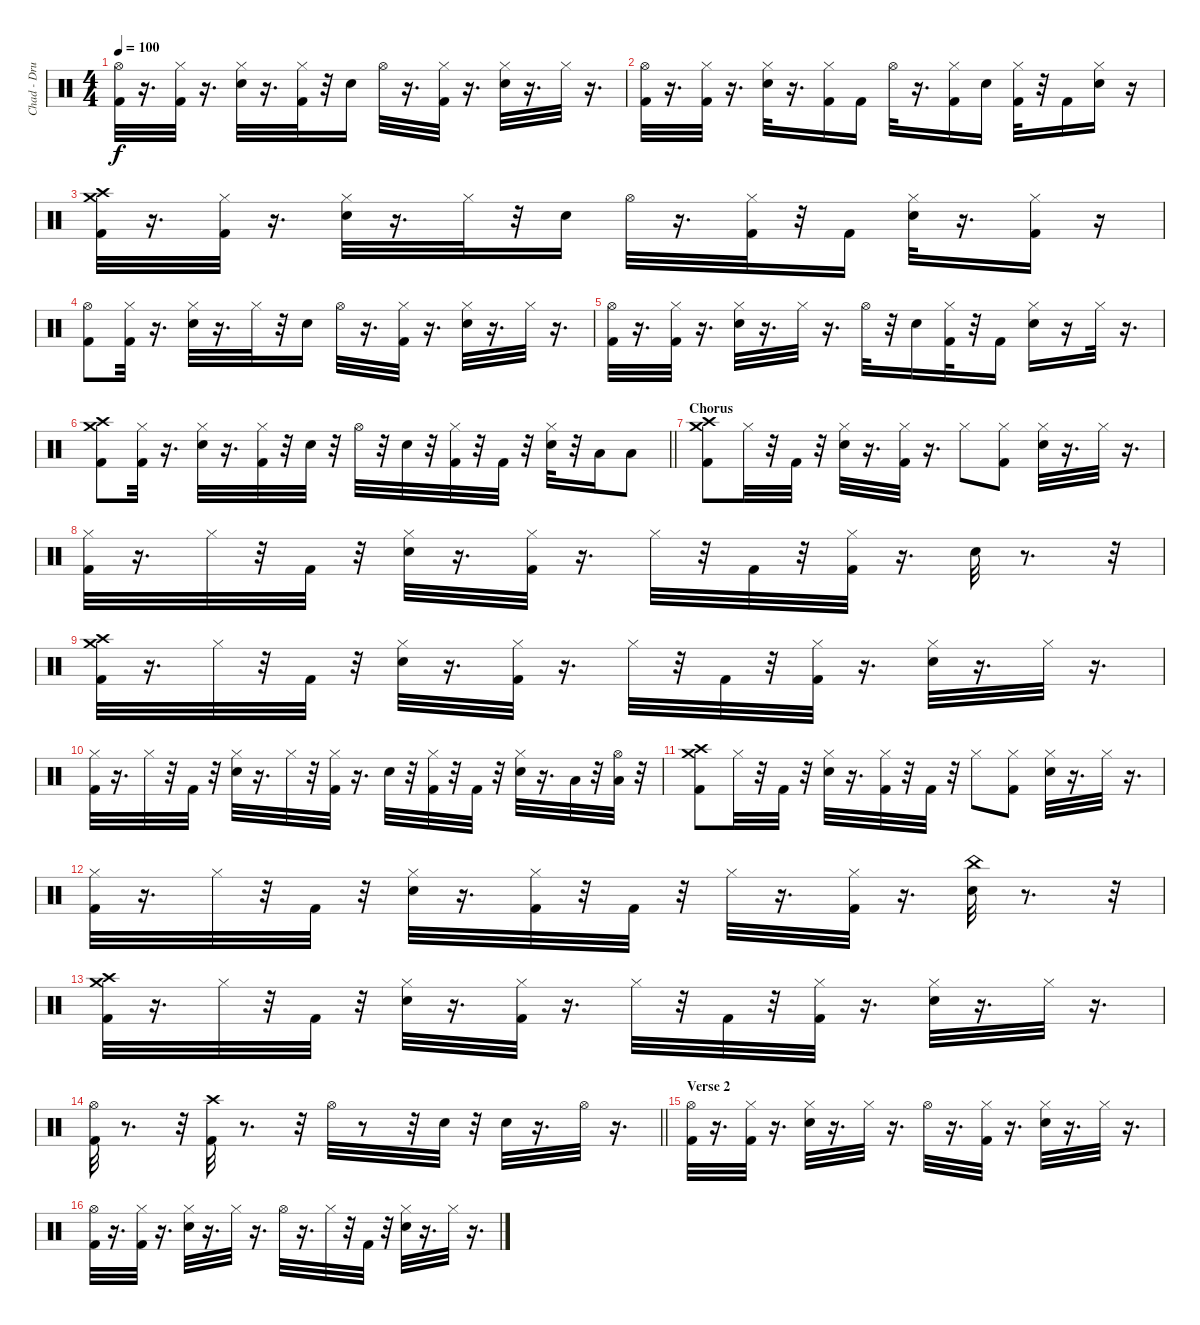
\track ("Chad - Drums" "Chad - Dru") {instrument percussion}
\staff {score}
\articulation defaults
\ts (4 4)
\tempo 100
\clef neutral
\ks c
("Hi-Hat (open)" "Kick (hit) 2").32{dy f} r.16{d} ("Hi-Hat (closed)" "Kick (hit) 2").32 r.16{d} ("Snare (hit) 2" "Hi-Hat (closed)").32 r.16{d} ("Hi-Hat (closed)" "Kick (hit) 2").32 r.32 "Snare (hit) 2".16 "Hi-Hat (open)".32 r.16{d} ("Hi-Hat (closed)" "Kick (hit) 2").32 r.16{d} ("Snare (hit) 2" "Hi-Hat (closed)").32 r.16{d} "Hi-Hat (closed)".32 r.16{d} |
("Hi-Hat (open)" "Kick (hit) 2").32 r.16{d} ("Hi-Hat (closed)" "Kick (hit) 2").32 r.16{d} ("Hi-Hat (closed)" "Snare (hit) 2").32 r.16{d} ("Kick (hit) 2" "Hi-Hat (closed)").16 "Kick (hit) 2".16 "Hi-Hat (open)".32 r.16{d} ("Kick (hit) 2" "Hi-Hat (closed)").16 "Snare (hit) 2".16 ("Kick (hit) 2" "Hi-Hat (closed)").32 r.32 "Kick (hit) 2".16 ("Snare (hit) 2" "Hi-Hat (closed)").16 r.16 |
("Kick (hit) 2" "Crash medium (hit)" "Crash high (hit)").32 r.16{d} ("Hi-Hat (closed)" "Kick (hit) 2").32 r.16{d} ("Snare (hit) 2" "Hi-Hat (closed)").32 r.16{d} "Hi-Hat (closed)".32 r.32 "Snare (hit) 2".16 "Hi-Hat (open)".32 r.16{d} ("Hi-Hat (closed)" "Kick (hit) 2").32 r.32 "Kick (hit) 2".16 ("Hi-Hat (closed)" "Snare (hit) 2").32 r.16{d} ("Kick (hit) 2" "Hi-Hat (closed)").16 r.16 |
("Hi-Hat (open)" "Kick (hit) 2").8 ("Hi-Hat (closed)" "Kick (hit) 2").32 r.16{d} ("Snare (hit) 2" "Hi-Hat (closed)").32 r.16{d} "Hi-Hat (closed)".32 r.32 "Snare (hit) 2".16 "Hi-Hat (open)".32 r.16{d} ("Hi-Hat (closed)" "Kick (hit) 2").32 r.16{d} ("Snare (hit) 2" "Hi-Hat (closed)").32 r.16{d} "Hi-Hat (closed)".32 r.16{d} |
("Kick (hit) 2" "Hi-Hat (open)").32 r.16{d} ("Hi-Hat (closed)" "Kick (hit) 2").32 r.16{d} ("Snare (hit) 2" "Hi-Hat (closed)").32 r.16{d} "Hi-Hat (closed)".32 r.16{d} "Hi-Hat (open)".32 r.32 "Snare (hit) 2".16 ("Hi-Hat (closed)" "Kick (hit) 2").32 r.32 "Kick (hit) 2".16 ("Hi-Hat (closed)" "Snare (hit) 2").16 r.16 "Hi-Hat (closed)".32 r.16{d} |
\barLineRight lightlight
("Crash medium (hit)" "Kick (hit) 2" "Crash high (hit)").8 ("Kick (hit) 2" "Hi-Hat (closed)").32 r.16{d} ("Hi-Hat (closed)" "Snare (hit) 2").32 r.16{d} ("Kick (hit) 2" "Hi-Hat (closed)").32 r.32 "Snare (hit) 2".32 r.32 "Hi-Hat (open)".32 r.32 "Snare (hit) 2".32 r.32 ("Hi-Hat (closed)" "Kick (hit) 2").32 r.32 "Kick (hit) 2".32 r.32 ("Snare (hit) 2" "Hi-Hat (closed)").32 r.32 "Low Floor Tom (hit)".16 "Low Floor Tom (hit)".8 |
\section ("" "Chorus")
("Crash medium (hit)" "Kick (hit) 2" "Crash high (hit)").8 "Hi-Hat (closed)".32 r.32 "Kick (hit) 2".32 r.32 ("Hi-Hat (closed)" "Snare (hit) 2").32 r.16{d} ("Hi-Hat (closed)" "Kick (hit) 2").32 r.16{d} "Hi-Hat (closed)".8 ("Kick (hit) 2" "Hi-Hat (closed)").8 ("Snare (hit) 2" "Hi-Hat (closed)").32 r.16{d} "Hi-Hat (closed)".32 r.16{d} |
("Hi-Hat (closed)" "Kick (hit) 2").32 r.16{d} "Hi-Hat (closed)".32 r.32 "Kick (hit) 2".32 r.32 ("Hi-Hat (closed)" "Snare (hit) 2").32 r.16{d} ("Hi-Hat (closed)" "Kick (hit) 2").32 r.16{d} "Hi-Hat (closed)".32 r.32 "Kick (hit) 2".32 r.32 ("Kick (hit) 2" "Hi-Hat (closed)").32 r.16{d} "Snare (hit) 2".32 r.8{d} r.32 |
("Crash medium (hit)" "Kick (hit) 2" "Crash high (hit)").32 r.16{d} "Hi-Hat (closed)".32 r.32 "Kick (hit) 2".32 r.32 ("Snare (hit) 2" "Hi-Hat (closed)").32 r.16{d} ("Hi-Hat (closed)" "Kick (hit) 2").32 r.16{d} "Hi-Hat (closed)".32 r.32 "Kick (hit) 2".32 r.32 ("Kick (hit) 2" "Hi-Hat (closed)").32 r.16{d} ("Hi-Hat (closed)" "Snare (hit) 2").32 r.16{d} "Hi-Hat (closed)".32 r.16{d} |
("Kick (hit) 2" "Hi-Hat (closed)").32 r.16{d} "Hi-Hat (closed)".32 r.32 "Kick (hit) 2".32 r.32 ("Snare (hit) 2" "Hi-Hat (closed)").32 r.16{d} "Hi-Hat (closed)".32 r.32 ("Kick (hit) 2" "Hi-Hat (closed)").32 r.16{d} "Snare (hit) 2".32 r.32 ("Kick (hit) 2" "Hi-Hat (closed)").32 r.32 "Kick (hit) 2".32 r.32 ("Snare (hit) 2" "Hi-Hat (closed)").32 r.16{d} "Low Floor Tom (hit)".32 r.32 ("Hi-Hat (open)" "Low Floor Tom (hit)").32 r.32 |
("Crash medium (hit)" "Kick (hit) 2" "Crash high (hit)").8 "Hi-Hat (closed)".32 r.32 "Kick (hit) 2".32 r.32 ("Hi-Hat (closed)" "Snare (hit) 2").32 r.16{d} ("Hi-Hat (closed)" "Kick (hit) 2").32 r.32 "Kick (hit) 2".32 r.32 "Hi-Hat (closed)".8 ("Kick (hit) 2" "Hi-Hat (closed)").8 ("Snare (hit) 2" "Hi-Hat (closed)").32 r.16{d} "Hi-Hat (closed)".32 r.16{d} |
("Hi-Hat (closed)" "Kick (hit) 2").32 r.16{d} "Hi-Hat (closed)".32 r.32 "Kick (hit) 2".32 r.32 ("Hi-Hat (closed)" "Snare (hit) 2").32 r.16{d} ("Hi-Hat (closed)" "Kick (hit) 2").32 r.32 "Kick (hit) 2".32 r.32 "Hi-Hat (closed)".32 r.16{d} ("Kick (hit) 2" "Hi-Hat (closed)").32 r.16{d} ("China (hit)" "Snare (hit) 2").32 r.8{d} r.32 |
("Crash medium (hit)" "Kick (hit) 2" "Crash high (hit)").32 r.16{d} "Hi-Hat (closed)".32 r.32 "Kick (hit) 2".32 r.32 ("Snare (hit) 2" "Hi-Hat (closed)").32 r.16{d} ("Hi-Hat (closed)" "Kick (hit) 2").32 r.16{d} "Hi-Hat (closed)".32 r.32 "Kick (hit) 2".32 r.32 ("Kick (hit) 2" "Hi-Hat (closed)").32 r.16{d} ("Hi-Hat (closed)" "Snare (hit) 2").32 r.16{d} "Hi-Hat (closed)".32 r.16{d} |
\barLineRight lightlight
("Kick (hit) 2" "Hi-Hat (open)").32 r.8{d} r.32 ("Kick (hit) 2" "Crash high (hit)").32 r.8{d} r.32 "Hi-Hat (open)".32 r.8 r.32 "Snare (hit) 2".32 r.32 "Snare (hit) 2".32 r.16{d} "Hi-Hat (open)".32 r.16{d} |
\section ("" "Verse 2")
("Hi-Hat (open)" "Kick (hit) 2").32 r.16{d} ("Kick (hit) 2" "Hi-Hat (closed)").32 r.16{d} ("Hi-Hat (closed)" "Snare (hit) 2").32 r.16{d} "Hi-Hat (closed)".32 r.16{d} "Hi-Hat (open)".32 r.16{d} ("Kick (hit) 2" "Hi-Hat (closed)").32 r.16{d} ("Snare (hit) 2" "Hi-Hat (closed)").32 r.16{d} "Hi-Hat (closed)".32 r.16{d} |
("Kick (hit) 2" "Hi-Hat (open)").32 r.16{d} ("Kick (hit) 2" "Hi-Hat (closed)").32 r.16{d} ("Hi-Hat (closed)" "Snare (hit) 2").32 r.16{d} "Hi-Hat (closed)".32 r.16{d} "Hi-Hat (open)".32 r.16{d} "Hi-Hat (closed)".32 r.32 "Kick (hit) 2".32 r.32 ("Snare (hit) 2" "Hi-Hat (closed)").32 r.16{d} "Hi-Hat (closed)".32 r.16{d}
